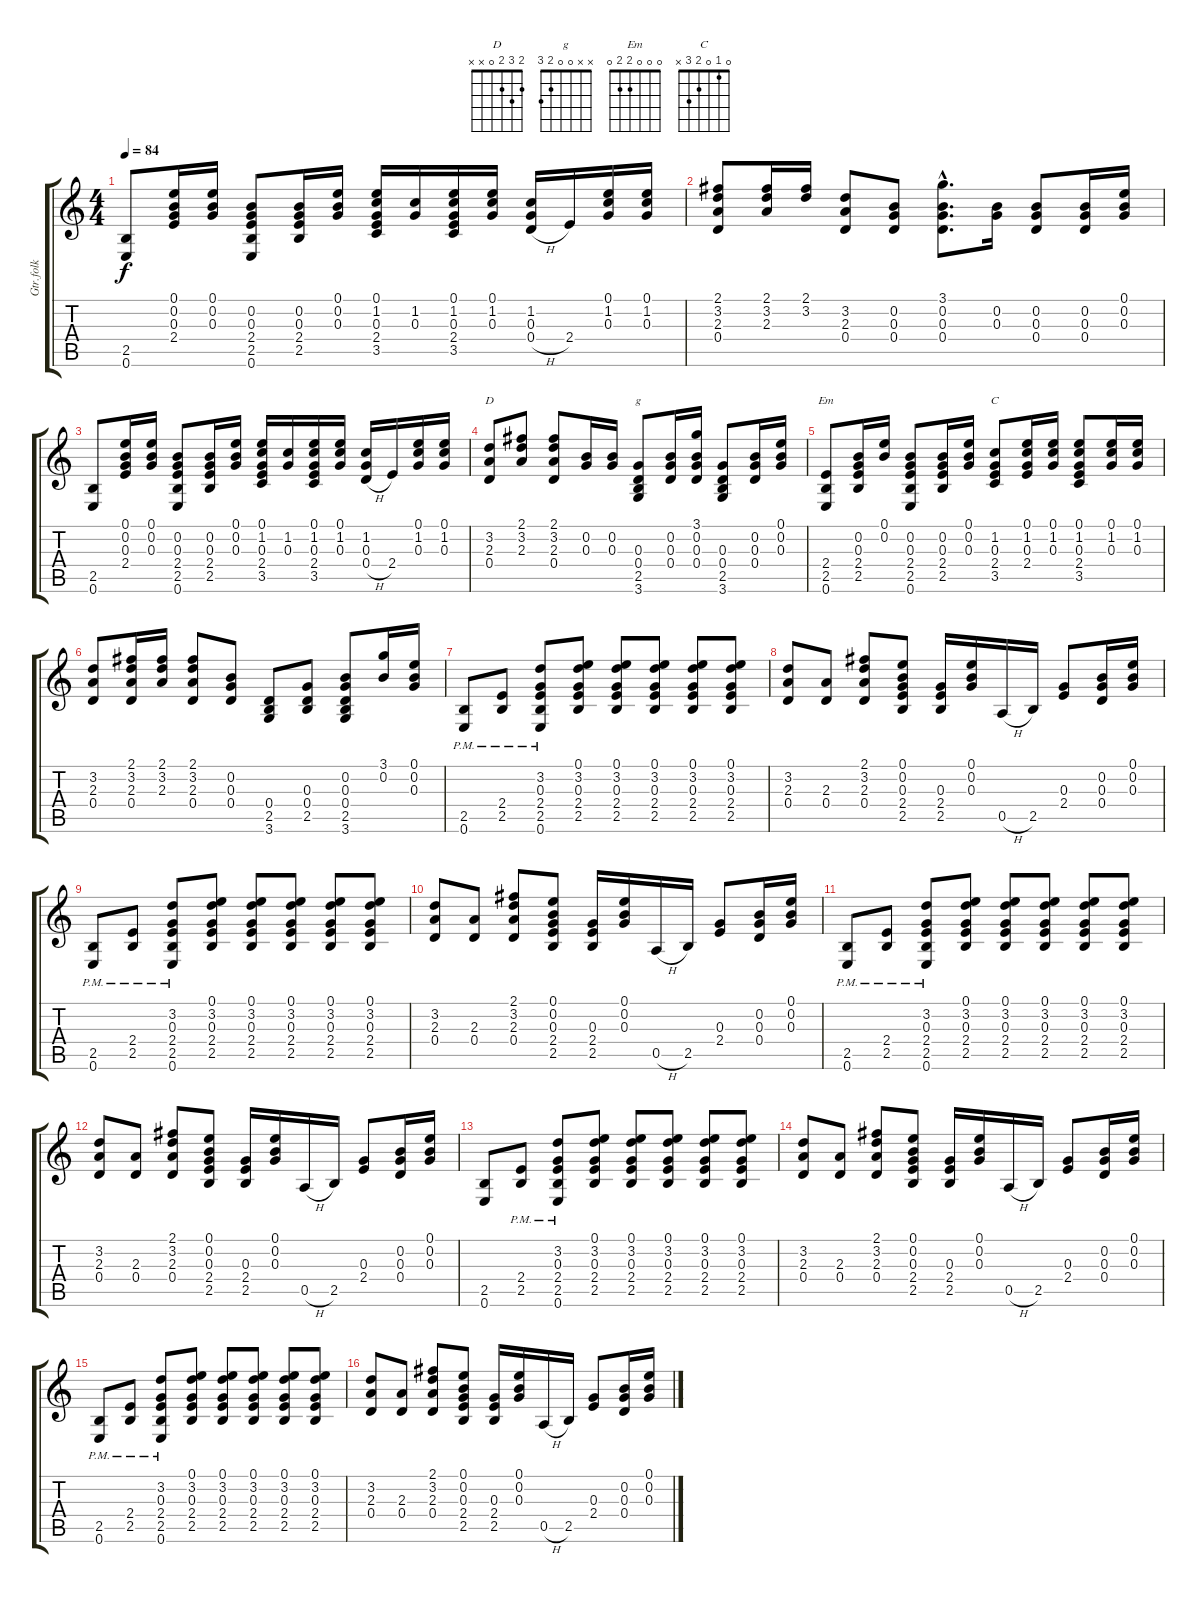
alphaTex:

\track ("Gtr.folk" "Gtr.folk") {instrument acousticguitarsteel}
\staff {score tabs}
\tuning (E4 B3 G3 D3 A2 E2) {hide}
\chord ("D" 2 3 2 0 x x)
\chord ("g" x x 0 0 2 3)
\chord ("Em" 0 0 0 2 2 0)
\chord ("C" 0 1 0 2 3 x)
\ts (4 4)
\tempo 84
\clef g2
\ks c
(2.5 0.6).8{dy f} (0.1 0.2 0.3 2.4).16 (0.1 0.2 0.3).16 (0.2 0.3 2.4 2.5 0.6).8 (0.2 0.3 2.4 2.5).16 (0.1 0.2 0.3).16 (0.1 1.2 0.3 2.4 3.5).16 (1.2 0.3).16 (0.1 1.2 0.3 2.4 3.5).16 (0.1 1.2 0.3).16 (1.2 0.3 0.4{h}).16 2.4.16 (0.1 1.2 0.3).16 (0.1 1.2 0.3).16 |
(2.1 3.2 2.3 0.4).8 (2.1 3.2 2.3).16 (2.1 3.2).16 (3.2 2.3 0.4).8 (0.2 0.3 0.4).8 (3.1{hac} 0.2{hac} 0.3{hac} 0.4{hac}).8{d} (0.2 0.3).16 (0.2 0.3 0.4).8 (0.2 0.3 0.4).16 (0.1 0.2 0.3).16 |
(2.5 0.6).8 (0.1 0.2 0.3 2.4).16 (0.1 0.2 0.3).16 (0.2 0.3 2.4 2.5 0.6).8 (0.2 0.3 2.4 2.5).16 (0.1 0.2 0.3).16 (0.1 1.2 0.3 2.4 3.5).16 (1.2 0.3).16 (0.1 1.2 0.3 2.4 3.5).16 (0.1 1.2 0.3).16 (1.2 0.3 0.4{h}).16 2.4.16 (0.1 1.2 0.3).16 (0.1 1.2 0.3).16 |
(3.2 2.3 0.4).8{ch "D"} (2.1 3.2 2.3).8 (2.1 3.2 2.3 0.4).8 (0.2 0.3).16 (0.2 0.3).16 (0.3 0.4 2.5 3.6).8{ch "g"} (0.2 0.3 0.4).16 (3.1 0.2 0.3 0.4).16 (0.3 0.4 2.5 3.6).8 (0.2 0.3 0.4).16 (0.1 0.2 0.3).16 |
(2.4 2.5 0.6).8{ch "Em"} (0.2 0.3 2.4 2.5).16 (0.1 0.2).16 (0.2 0.3 2.4 2.5 0.6).8 (0.2 0.3 2.4 2.5).16 (0.1 0.2 0.3).16 (1.2 0.3 2.4 3.5).8{ch "C"} (0.1 1.2 0.3 2.4).16 (0.1 1.2 0.3).16 (0.1 1.2 0.3 2.4 3.5).8 (0.1 1.2 0.3).16 (0.1 1.2 0.3).16 |
(3.2 2.3 0.4).8 (2.1 3.2 2.3 0.4).16 (2.1 3.2 2.3).16 (2.1 3.2 2.3 0.4).8 (0.2 0.3 0.4).8 (0.4 2.5 3.6).8 (0.3 0.4 2.5).8 (0.2 0.3 0.4 2.5 3.6).8 (3.1 0.2).16 (0.1 0.2 0.3).16 |
(2.5 0.6{pm}).8 (2.4 2.5{pm}).8 (3.2 0.3 2.4 2.5{pm} 0.6).8 (0.1 3.2 0.3 2.4 2.5).8 (0.1 3.2 0.3 2.4 2.5).8 (0.1 3.2 0.3 2.4 2.5).8 (0.1 3.2 0.3 2.4 2.5).8 (0.1 3.2 0.3 2.4 2.5).8 |
(3.2 2.3 0.4).8 (2.3 0.4).8 (2.1 3.2 2.3 0.4).8 (0.1 0.2 0.3 2.4 2.5).8 (0.3 2.4 2.5).16 (0.1 0.2 0.3).16 0.5{h}.16 2.5.16 (0.3 2.4).8 (0.2 0.3 0.4).16 (0.1 0.2 0.3).16 |
(2.5 0.6{pm}).8 (2.4 2.5{pm}).8 (3.2 0.3 2.4 2.5{pm} 0.6).8 (0.1 3.2 0.3 2.4 2.5).8 (0.1 3.2 0.3 2.4 2.5).8 (0.1 3.2 0.3 2.4 2.5).8 (0.1 3.2 0.3 2.4 2.5).8 (0.1 3.2 0.3 2.4 2.5).8 |
(3.2 2.3 0.4).8 (2.3 0.4).8 (2.1 3.2 2.3 0.4).8 (0.1 0.2 0.3 2.4 2.5).8 (0.3 2.4 2.5).16 (0.1 0.2 0.3).16 0.5{h}.16 2.5.16 (0.3 2.4).8 (0.2 0.3 0.4).16 (0.1 0.2 0.3).16 |
(2.5 0.6{pm}).8 (2.4 2.5{pm}).8 (3.2 0.3 2.4 2.5{pm} 0.6).8 (0.1 3.2 0.3 2.4 2.5).8 (0.1 3.2 0.3 2.4 2.5).8 (0.1 3.2 0.3 2.4 2.5).8 (0.1 3.2 0.3 2.4 2.5).8 (0.1 3.2 0.3 2.4 2.5).8 |
(3.2 2.3 0.4).8 (2.3 0.4).8 (2.1 3.2 2.3 0.4).8 (0.1 0.2 0.3 2.4 2.5).8 (0.3 2.4 2.5).16 (0.1 0.2 0.3).16 0.5{h}.16 2.5.16 (0.3 2.4).8 (0.2 0.3 0.4).16 (0.1 0.2 0.3).16 |
(2.5 0.6).8 (2.4 2.5{pm}).8 (3.2 0.3 2.4 2.5{pm} 0.6).8 (0.1 3.2 0.3 2.4 2.5).8 (0.1 3.2 0.3 2.4 2.5).8 (0.1 3.2 0.3 2.4 2.5).8 (0.1 3.2 0.3 2.4 2.5).8 (0.1 3.2 0.3 2.4 2.5).8 |
(3.2 2.3 0.4).8 (2.3 0.4).8 (2.1 3.2 2.3 0.4).8 (0.1 0.2 0.3 2.4 2.5).8 (0.3 2.4 2.5).16 (0.1 0.2 0.3).16 0.5{h}.16 2.5.16 (0.3 2.4).8 (0.2 0.3 0.4).16 (0.1 0.2 0.3).16 |
(2.5 0.6{pm}).8 (2.4 2.5{pm}).8 (3.2 0.3 2.4 2.5{pm} 0.6).8 (0.1 3.2 0.3 2.4 2.5).8 (0.1 3.2 0.3 2.4 2.5).8 (0.1 3.2 0.3 2.4 2.5).8 (0.1 3.2 0.3 2.4 2.5).8 (0.1 3.2 0.3 2.4 2.5).8 |
(3.2 2.3 0.4).8 (2.3 0.4).8 (2.1 3.2 2.3 0.4).8 (0.1 0.2 0.3 2.4 2.5).8 (0.3 2.4 2.5).16 (0.1 0.2 0.3).16 0.5{h}.16 2.5.16 (0.3 2.4).8 (0.2 0.3 0.4).16 (0.1 0.2 0.3).16
